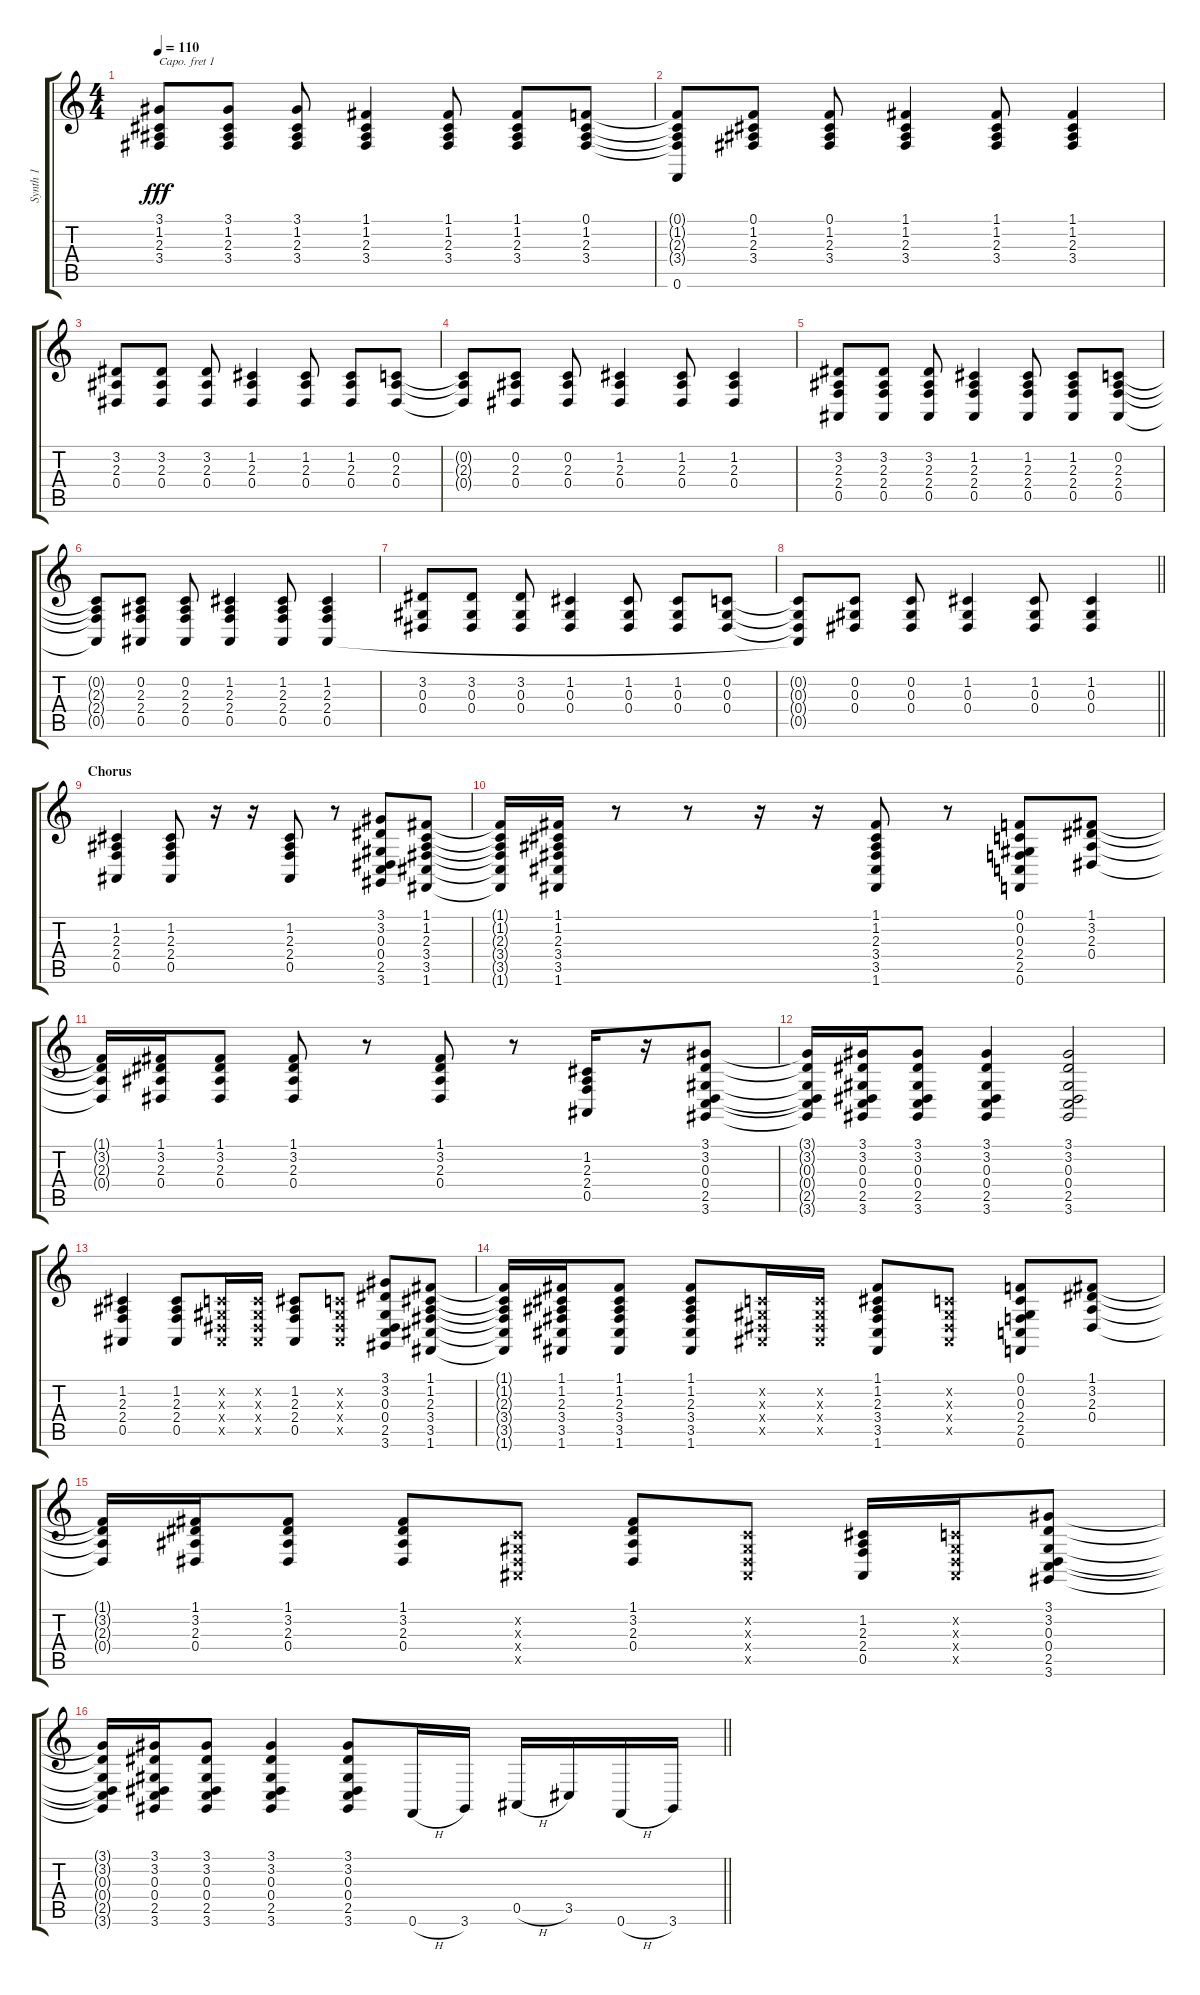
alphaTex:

\track ("Synth 1" "Synth 1") {instrument pad3polysynth}
\staff {score tabs}
\capo 1
\tuning (E4 B3 G3 D3 A2 E2) {hide}
\ts (4 4)
\tempo 110
\clef g2
\ks c
(3.1 1.2 2.3 3.4).8{dy fff} (3.1 1.2 2.3 3.4).8 (3.1 1.2 2.3 3.4).8 (1.1 1.2 2.3 3.4).4 (1.1 1.2 2.3 3.4).8 (1.1 1.2 2.3 3.4).8 (0.1 1.2 2.3 3.4).8 |
(0.1{t} 1.2{t} 2.3{t} 3.4{t} 0.6).8 (0.1 1.2 2.3 3.4).8 (0.1 1.2 2.3 3.4).8 (1.1 1.2 2.3 3.4).4 (1.1 1.2 2.3 3.4).8 (1.1 1.2 2.3 3.4).4 |
(3.2 2.3 0.4).8 (3.2 2.3 0.4).8 (3.2 2.3 0.4).8 (1.2 2.3 0.4).4 (1.2 2.3 0.4).8 (1.2 2.3 0.4).8 (0.2 2.3 0.4).8 |
(0.2{t} 2.3{t} 0.4{t}).8 (0.2 2.3 0.4).8 (0.2 2.3 0.4).8 (1.2 2.3 0.4).4 (1.2 2.3 0.4).8 (1.2 2.3 0.4).4 |
(3.2 2.3 2.4 0.5).8 (3.2 2.3 2.4 0.5).8 (3.2 2.3 2.4 0.5).8 (1.2 2.3 2.4 0.5).4 (1.2 2.3 2.4 0.5).8 (1.2 2.3 2.4 0.5).8 (0.2 2.3 2.4 0.5).8 |
(0.2{t} 2.3{t} 2.4{t} 0.5{t}).8 (0.2 2.3 2.4 0.5).8 (0.2 2.3 2.4 0.5).8 (1.2 2.3 2.4 0.5).4 (1.2 2.3 2.4 0.5).8 (1.2 2.3 2.4 0.5).4 |
(3.2 0.3 0.4).8 (3.2 0.3 0.4).8 (3.2 0.3 0.4).8 (1.2 0.3 0.4).4 (1.2 0.3 0.4).8 (1.2 0.3 0.4).8 (0.2 0.3 0.4).8 |
\barLineRight lightlight
(0.2{t} 0.3{t} 0.4{t} 0.5{t}).8 (0.2 0.3 0.4).8 (0.2 0.3 0.4).8 (1.2 0.3 0.4).4 (1.2 0.3 0.4).8 (1.2 0.3 0.4).4 |
\section ("" "Chorus")
(1.2 2.3 2.4 0.5).4 (1.2 2.3 2.4 0.5).8 r.16 r.16 (1.2 2.3 2.4 0.5).8 r.8 (3.1 3.2 0.3 0.4 2.5 3.6).8 (1.1 1.2 2.3 3.4 3.5 1.6).8 |
(1.1{t} 1.2{t} 2.3{t} 3.4{t} 3.5{t} 1.6{t}).16 (1.1 1.2 2.3 3.4 3.5 1.6).16 r.8 r.8 r.16 r.16 (1.1 1.2 2.3 3.4 3.5 1.6).8 r.8 (0.1 0.2 0.3 2.4 2.5 0.6).8 (1.1 3.2 2.3 0.4).8 |
(1.1{t} 3.2{t} 2.3{t} 0.4{t}).16 (1.1 3.2 2.3 0.4).16 (1.1 3.2 2.3 0.4).8 (1.1 3.2 2.3 0.4).8 r.8 (1.1 3.2 2.3 0.4).8 r.8 (1.2 2.3 2.4 0.5).16 r.16 (3.1 3.2 0.3 0.4 2.5 3.6).8 |
(3.1{t} 3.2{t} 0.3{t} 0.4{t} 2.5{t} 3.6{t}).16 (3.1 3.2 0.3 0.4 2.5 3.6).16 (3.1 3.2 0.3 0.4 2.5 3.6).8 (3.1 3.2 0.3 0.4 2.5 3.6).4 (3.1 3.2 0.3 0.4 2.5 3.6).2 |
(1.2 2.3 2.4 0.5).4 (1.2 2.3 2.4 0.5).8 (0.2{x} 0.3{x} 0.4{x} 0.5{x}).16 (0.2{x} 0.3{x} 0.4{x} 0.5{x}).16 (1.2 2.3 2.4 0.5).8 (0.2{x} 0.3{x} 0.4{x} 0.5{x}).8 (3.1 3.2 0.3 0.4 2.5 3.6).8 (1.1 1.2 2.3 3.4 3.5 1.6).8 |
(1.1{t} 1.2{t} 2.3{t} 3.4{t} 3.5{t} 1.6{t}).16 (1.1 1.2 2.3 3.4 3.5 1.6).16 (1.1 1.2 2.3 3.4 3.5 1.6).8 (1.1 1.2 2.3 3.4 3.5 1.6).8 (0.2{x} 0.3{x} 0.4{x} 0.5{x}).16 (0.2{x} 0.3{x} 0.4{x} 0.5{x}).16 (1.1 1.2 2.3 3.4 3.5 1.6).8 (0.2{x} 0.3{x} 0.4{x} 0.5{x}).8 (0.1 0.2 0.3 2.4 2.5 0.6).8 (1.1 3.2 2.3 0.4).8 |
(1.1{t} 3.2{t} 2.3{t} 0.4{t}).16 (1.1 3.2 2.3 0.4).16 (1.1 3.2 2.3 0.4).8 (1.1 3.2 2.3 0.4).8 (0.2{x} 0.3{x} 0.4{x} 0.5{x}).8 (1.1 3.2 2.3 0.4).8 (0.2{x} 0.3{x} 0.4{x} 0.5{x}).8 (1.2 2.3 2.4 0.5).16 (0.2{x} 0.3{x} 0.4{x} 0.5{x}).16 (3.1 3.2 0.3 0.4 2.5 3.6).8 |
\barLineRight lightlight
(3.1{t} 3.2{t} 0.3{t} 0.4{t} 2.5{t} 3.6{t}).16 (3.1 3.2 0.3 0.4 2.5 3.6).16 (3.1 3.2 0.3 0.4 2.5 3.6).8 (3.1 3.2 0.3 0.4 2.5 3.6).4 (3.1 3.2 0.3 0.4 2.5 3.6).8 0.6{h}.16 3.6.16 0.5{h}.16 3.5.16 0.6{h}.16 3.6.16
